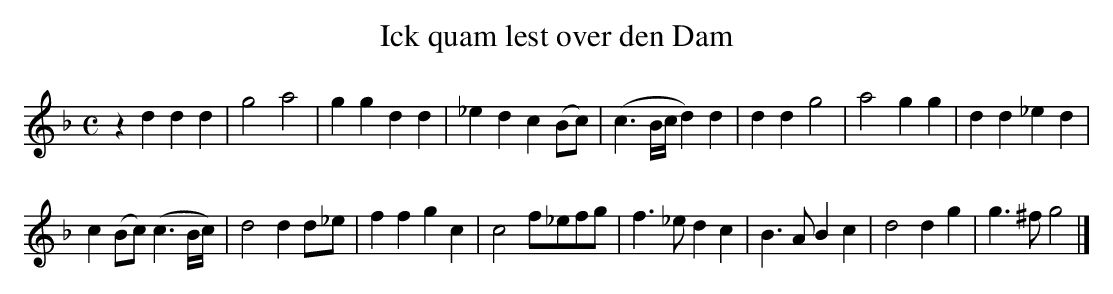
X:1
T:Ick quam lest over den Dam
M:C
K:Gdor
z2d2d2d2|g4a4|g2g2d2d2|_e2d2c2(Bc)|(c3B/c/d2)d2|d2d2g4|a4g2g2|d2d2_e2d2|
c2(Bc)(c3B/c/)|d4d2d_e|f2f2g2c2|c4f_efg|f3_ed2c2|B3AB2c2|d4d2g2|g3^fg4|]
